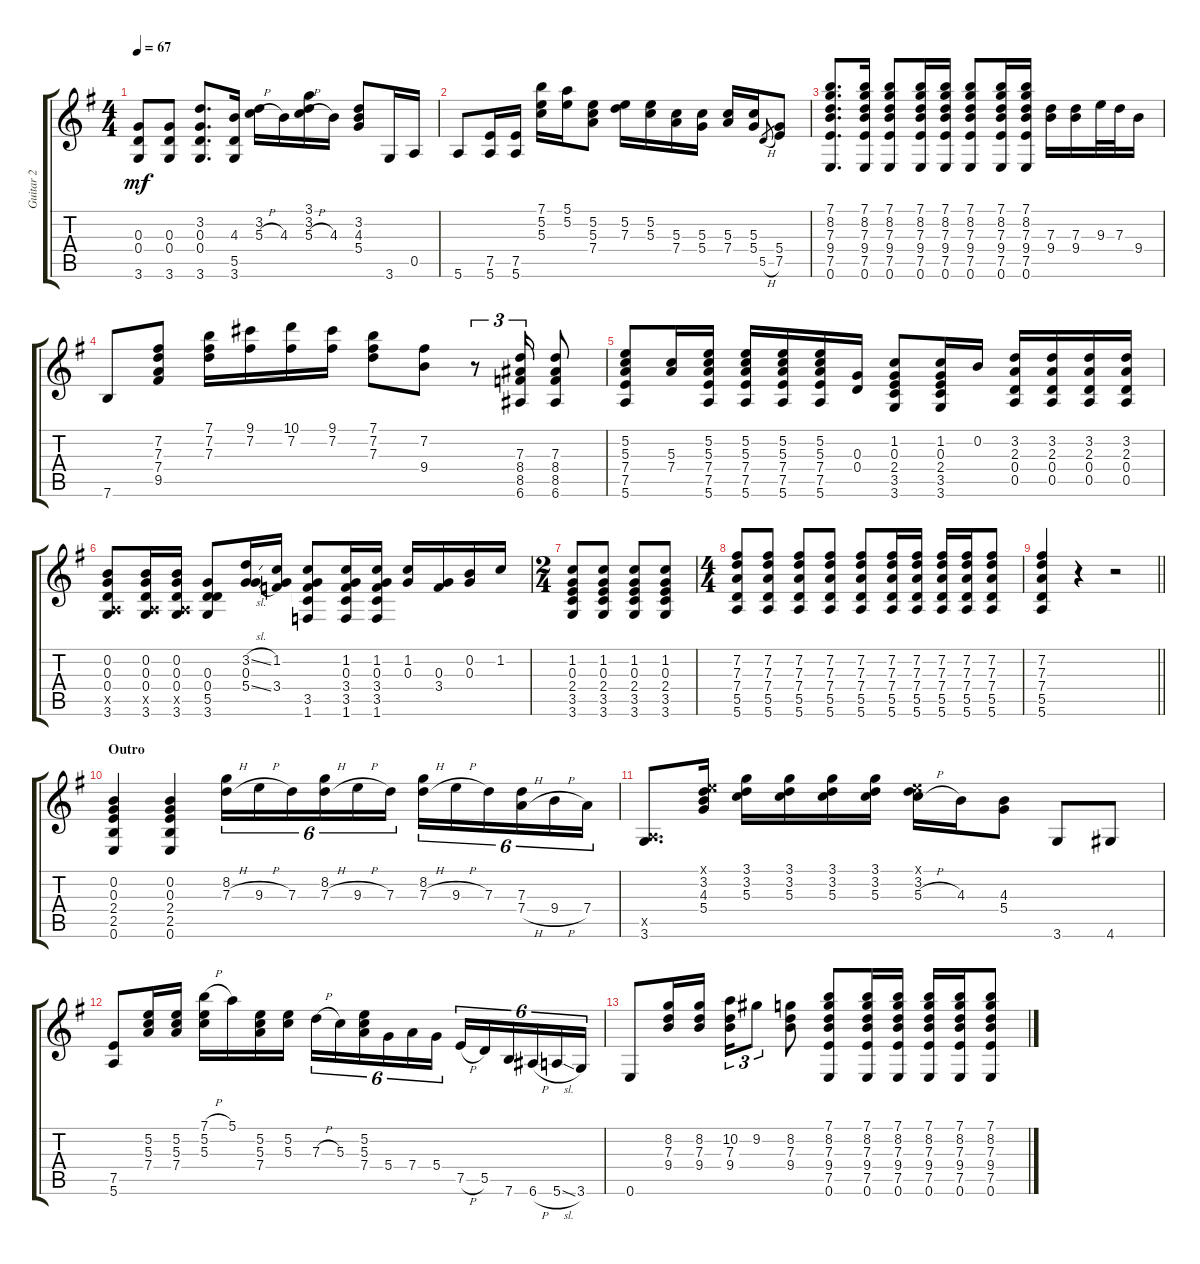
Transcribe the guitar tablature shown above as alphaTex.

\track ("Guitar 2" "Guitar 2") {instrument electricguitarclean}
\staff {score tabs}
\tuning (E4 B3 G3 D3 A2 E2) {hide}
\ts (4 4)
\tempo 67
\clef g2
\ks g
(0.3 0.4 3.6).8{dy mf} (0.3 0.4 3.6).8 (3.2 0.3 0.4 3.6).8{d} (4.3 5.5 3.6).16 (3.2 5.3{h}).16 4.3.16 (3.1 3.2 5.3{h}).16 4.3.16 (3.2 4.3 5.4).8 3.6.16 0.5.16 |
5.6.8 (7.5 5.6).16 (7.5 5.6).16 (7.1 5.2 5.3).16 (5.1 5.2).16 (5.2 5.3 7.4).8 (5.2 7.3).16 (5.2 5.3).16 (5.3 7.4).16 (5.3 5.4).16 (5.3 7.4).16 (5.3 5.4).16 5.5{h}.8{gr} (5.4 7.5).8 |
(7.1 8.2 7.3 9.4 7.5 0.6).8{d} (7.1 8.2 7.3 9.4 7.5 0.6).16 (7.1 8.2 7.3 9.4 7.5 0.6).8 (7.1 8.2 7.3 9.4 7.5 0.6).16 (7.1 8.2 7.3 9.4 7.5 0.6).16 (7.1 8.2 7.3 9.4 7.5 0.6).8 (7.1 8.2 7.3 9.4 7.5 0.6).16 (7.1 8.2 7.3 9.4 7.5 0.6).16 (7.3 9.4).16 (7.3 9.4).16 9.3.32 7.3.32 9.4.16 |
7.6.8 (7.2 7.3 7.4 9.5).8 (7.1 7.2 7.3).16 (9.1 7.2).16 (10.1 7.2).16 (9.1 7.2).16 (7.1 7.2 7.3).8 (7.2 9.4).8 r.8{tu (3 2)} (7.3 8.4 8.5 6.6).16{tu (3 2)} (7.3 8.4 8.5 6.6).8 |
(5.2 5.3 7.4 7.5 5.6).8 (5.3 7.4).16 (5.2 5.3 7.4 7.5 5.6).16 (5.2 5.3 7.4 7.5 5.6).16 (5.2 5.3 7.4 7.5 5.6).16 (5.2 5.3 7.4 7.5 5.6).16 (0.3 0.4).16 (1.2 0.3 2.4 3.5 3.6).8 (1.2 0.3 2.4 3.5 3.6).16 0.2.16 (3.2 2.3 0.4 0.5).16 (3.2 2.3 0.4 0.5).16 (3.2 2.3 0.4 0.5).16 (3.2 2.3 0.4 0.5).16 |
(0.2 0.3 0.4 0.5{x} 3.6).8 (0.2 0.3 0.4 0.5{x} 3.6).16 (0.2 0.3 0.4 0.5{x} 3.6).16 (0.3 0.4 5.5 3.6).8 (3.2{sl} 0.3 5.4{sl}).16 (1.2 0.3{t} 3.4).16 (1.2{t} 0.3{t} 3.4{t} 3.5 1.6).8 (1.2 0.3 3.4 3.5 1.6).16 (1.2 0.3 3.4 3.5 1.6).16 (1.2 0.3).16 (0.3 3.4).16 (0.2 0.3).16 1.2.16 |
\ts (2 4)
(1.2 0.3 2.4 3.5 3.6).8 (1.2 0.3 2.4 3.5 3.6).8 (1.2 0.3 2.4 3.5 3.6).8 (1.2 0.3 2.4 3.5 3.6).8 |
\ts (4 4)
(7.2 7.3 7.4 5.5 5.6).8 (7.2 7.3 7.4 5.5 5.6).8 (7.2 7.3 7.4 5.5 5.6).8 (7.2 7.3 7.4 5.5 5.6).8 (7.2 7.3 7.4 5.5 5.6).8 (7.2 7.3 7.4 5.5 5.6).16 (7.2 7.3 7.4 5.5 5.6).16 (7.2 7.3 7.4 5.5 5.6).16 (7.2 7.3 7.4 5.5 5.6).16 (7.2 7.3 7.4 5.5 5.6).8 |
\barLineRight lightlight
(7.2 7.3 7.4 5.5 5.6).4 r.4 r.2 |
\section ("" "Outro")
(0.2 0.3 2.4 2.5 0.6).4 (0.2 0.3 2.4 2.5 0.6).4 (8.2 7.3{h}).16{tu (6 4)} 9.3{h}.16{tu (6 4)} 7.3.16{tu (6 4)} (8.2 7.3{h}).16{tu (6 4)} 9.3{h}.16{tu (6 4)} 7.3.16{tu (6 4)} (8.2 7.3{h}).16{tu (6 4)} 9.3{h}.16{tu (6 4)} 7.3.16{tu (6 4)} (7.3 7.4{h}).16{tu (6 4)} 9.4{h}.16{tu (6 4)} 7.4.16{tu (6 4)} |
(0.5{x} 3.6).8{d} (0.1{x} 3.2 4.3 5.4).16 (3.1 3.2 5.3).16 (3.1 3.2 5.3).16 (3.1 3.2 5.3).16 (3.1 3.2 5.3).16 (0.1{x} 3.2 5.3{h}).16 4.3.16 (4.3 5.4).8 3.6.8 4.6.8 |
(7.5 5.6).8 (5.2 5.3 7.4).16 (5.2 5.3 7.4).16 (7.1{h} 5.2 5.3).16 5.1.16 (5.2 5.3 7.4).16 (5.2 5.3).16 7.3{h}.16{tu (6 4)} 5.3.16{tu (6 4)} (5.2 5.3 7.4).16{tu (6 4)} 5.4.16{tu (6 4)} 7.4.16{tu (6 4)} 5.4.16{tu (6 4)} 7.5{h}.16{tu (6 4)} 5.5.16{tu (6 4)} 7.6.16{tu (6 4)} 6.6{h}.16{tu (6 4)} 5.6{sl}.16{tu (6 4)} 3.6.16{tu (6 4)} |
0.6.8 (8.2 7.3 9.4).16 (8.2 7.3 9.4).16 (10.2 7.3 9.4).16{tu (3 2)} 9.2.8{tu (3 2)} (8.2 7.3 9.4).8 (7.1 8.2 7.3 9.4 7.5 0.6).8 (7.1 8.2 7.3 9.4 7.5 0.6).16 (7.1 8.2 7.3 9.4 7.5 0.6).16 (7.1 8.2 7.3 9.4 7.5 0.6).16 (7.1 8.2 7.3 9.4 7.5 0.6).16 (7.1 8.2 7.3 9.4 7.5 0.6).8
